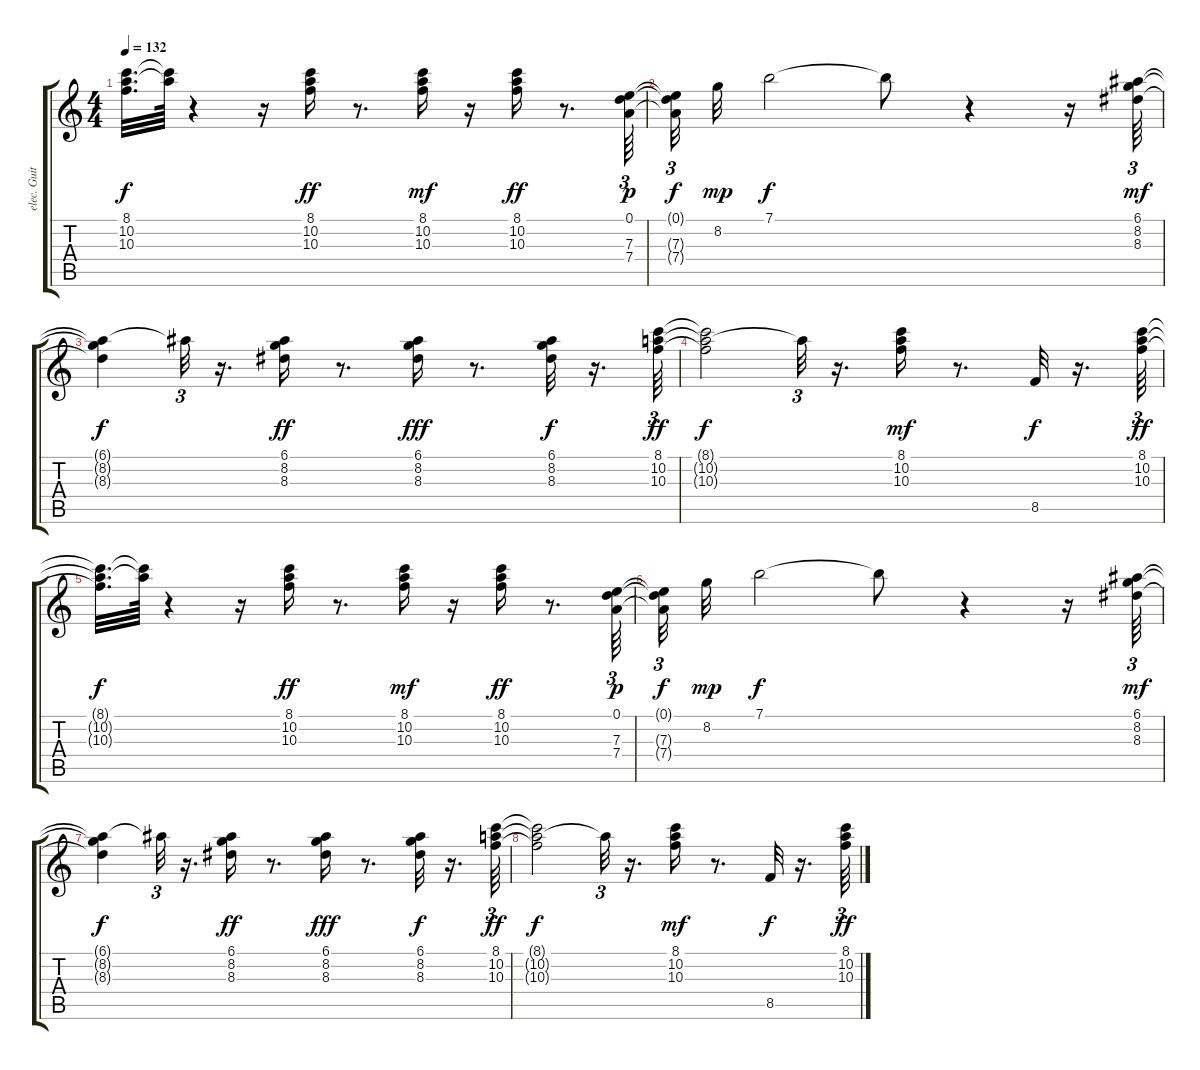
\track ("elec. Guitar(clean)" "elec. Guit") {instrument electricguitarclean}
\staff {score tabs}
\tuning (E4 B3 G3 D3 A2 E2) {hide}
\ts (4 4)
\tempo 132
\clef g2
\ks c
(8.1{t} 10.2{t} 10.3{t}).32{d dy f} (8.1{t} 10.2{t}).64 r.4 r.16 (8.1 10.2 10.3).16{dy ff} r.8{d} (8.1 10.2 10.3).16{dy mf} r.16 (8.1 10.2 10.3).16{dy ff} r.8{d} (0.1 7.3 7.4).64{tu (3 2) dy p} |
(0.1{t} 7.3{t} 7.4{t}).32{tu (3 2) dy f} 8.2.32{dy mp} 7.1.2{dy f} 7.1{t}.8 r.4 r.16 (6.1 8.2 8.3).64{tu (3 2) dy mf} |
(6.1{t} 8.2{t} 8.3{t}).4{dy f} 6.1{t}.32{tu (3 2)} r.16{d} (6.1 8.2 8.3).16{dy ff} r.8{d} (6.1 8.2 8.3).16{dy fff} r.8{d} (6.1 8.2 8.3).32{dy f} r.16{d} (8.1 10.2 10.3).64{tu (3 2) dy ff} |
(8.1{t} 10.2{t} 10.3{t}).2{dy f} 10.2{t}.32{tu (3 2)} r.16{d} (8.1 10.2 10.3).16{dy mf} r.8{d} 8.5.32{dy f} r.16{d} (8.1 10.2 10.3).64{tu (3 2) dy ff} |
(8.1{t} 10.2{t} 10.3{t}).32{d dy f} (8.1{t} 10.2{t}).64 r.4 r.16 (8.1 10.2 10.3).16{dy ff} r.8{d} (8.1 10.2 10.3).16{dy mf} r.16 (8.1 10.2 10.3).16{dy ff} r.8{d} (0.1 7.3 7.4).64{tu (3 2) dy p} |
(0.1{t} 7.3{t} 7.4{t}).32{tu (3 2) dy f} 8.2.32{dy mp} 7.1.2{dy f} 7.1{t}.8 r.4 r.16 (6.1 8.2 8.3).64{tu (3 2) dy mf} |
(6.1{t} 8.2{t} 8.3{t}).4{dy f} 6.1{t}.32{tu (3 2)} r.16{d} (6.1 8.2 8.3).16{dy ff} r.8{d} (6.1 8.2 8.3).16{dy fff} r.8{d} (6.1 8.2 8.3).32{dy f} r.16{d} (8.1 10.2 10.3).64{tu (3 2) dy ff} |
(8.1{t} 10.2{t} 10.3{t}).2{dy f} 10.2{t}.32{tu (3 2)} r.16{d} (8.1 10.2 10.3).16{dy mf} r.8{d} 8.5.32{dy f} r.16{d} (8.1 10.2 10.3).64{tu (3 2) dy ff}
